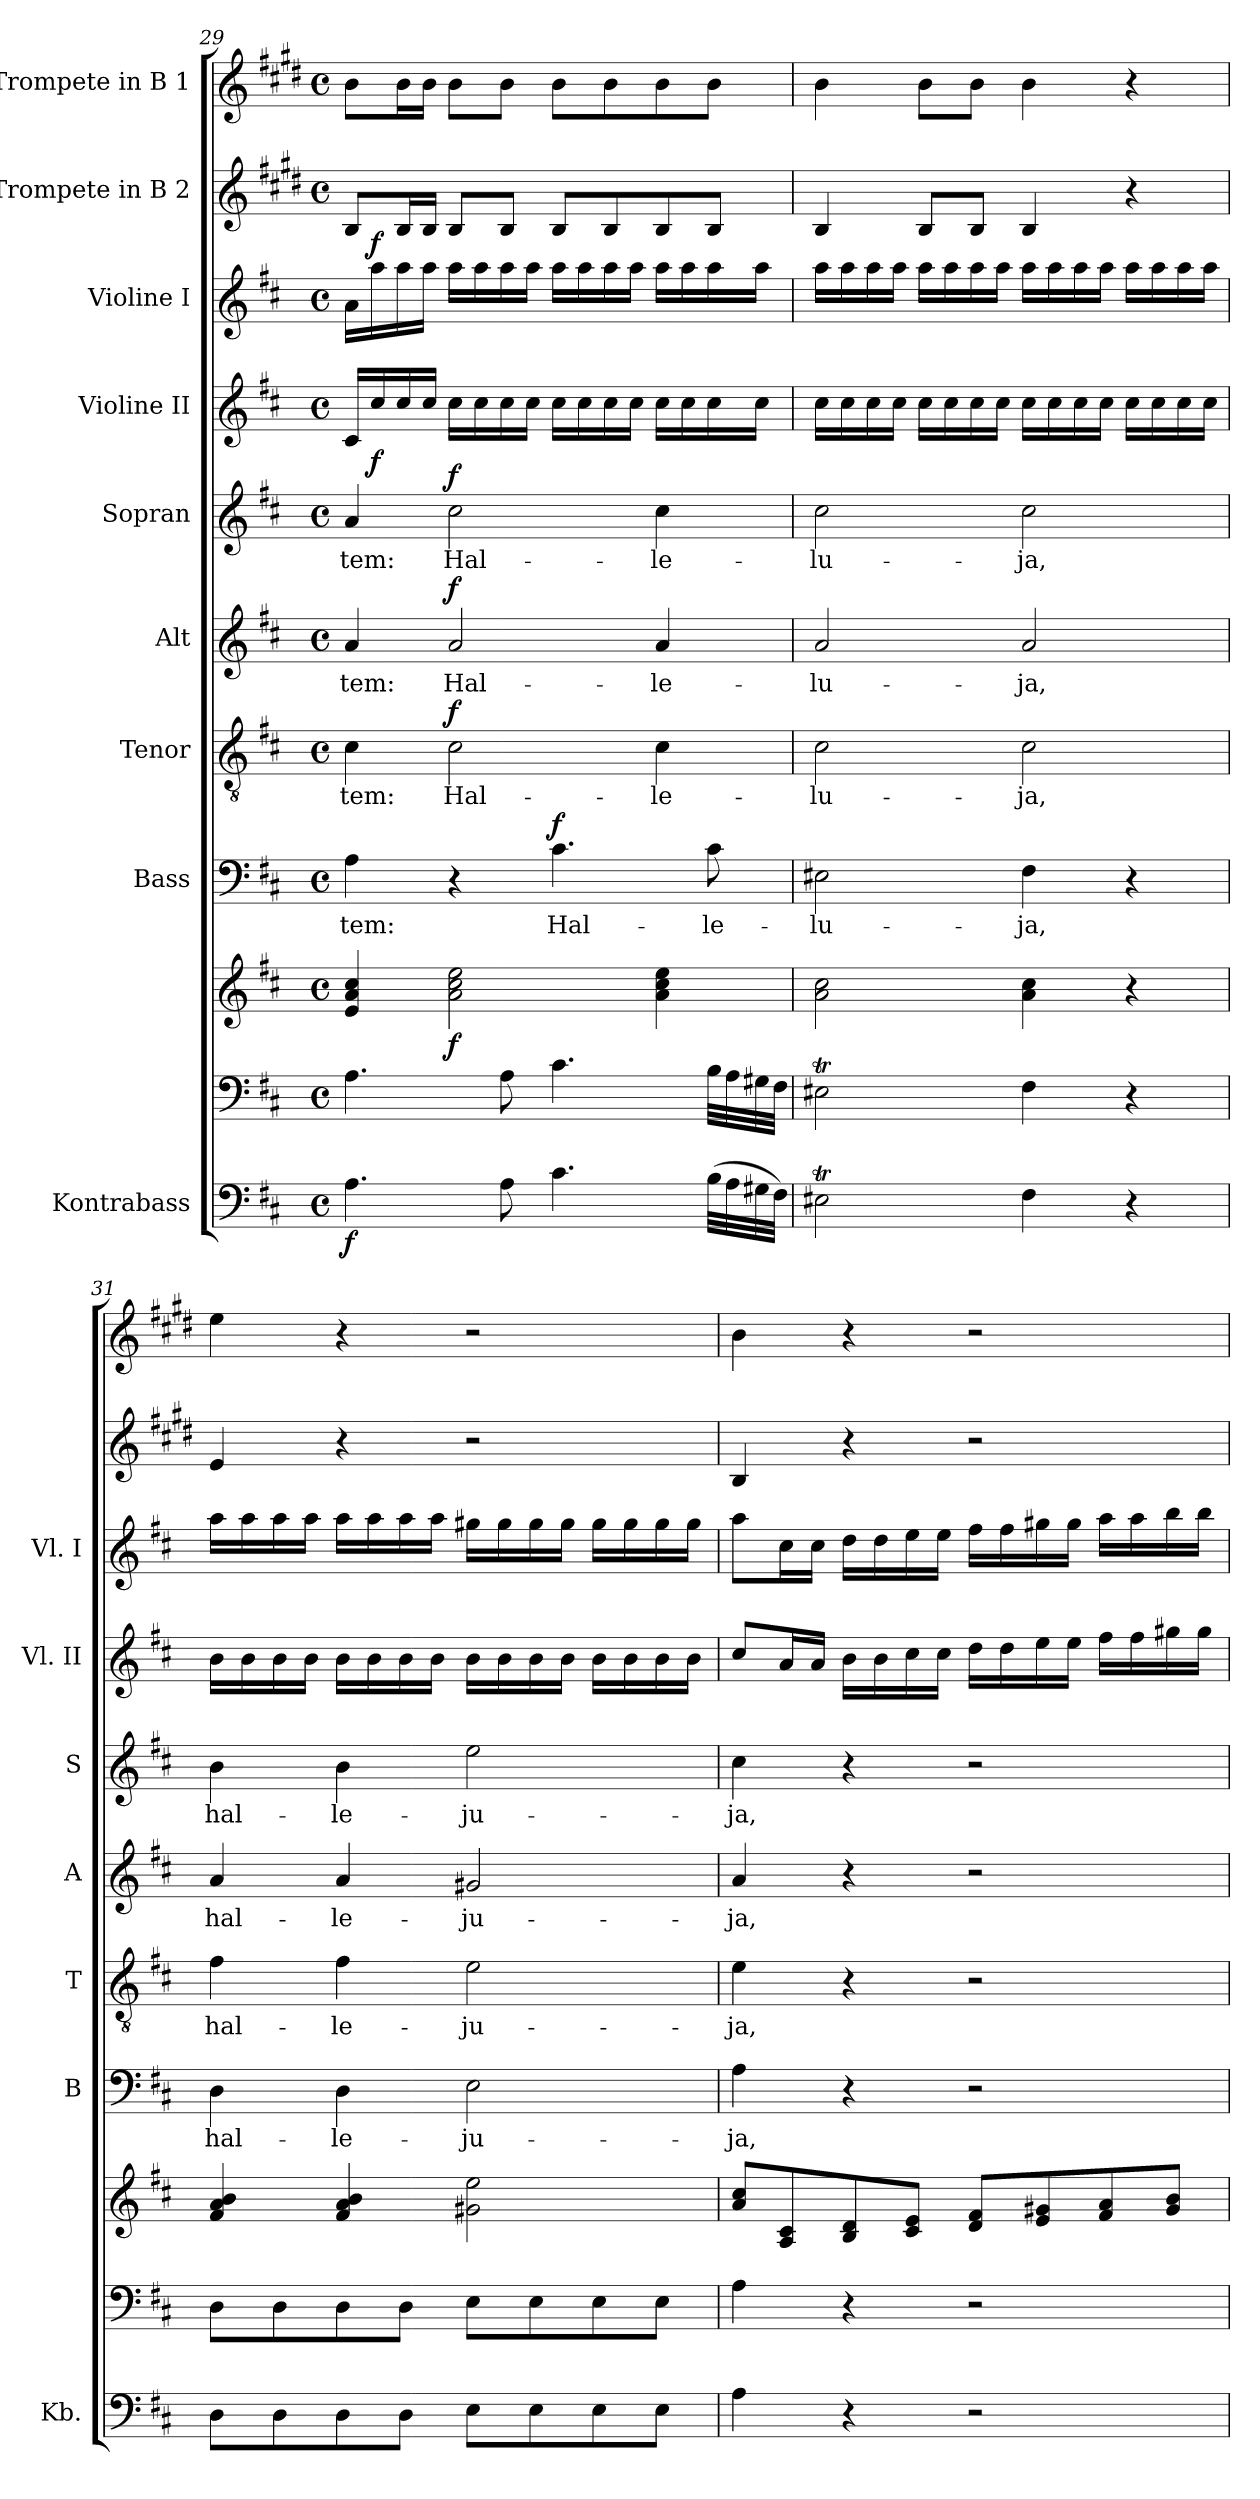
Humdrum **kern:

**kern	**dynam	**kern	**kern	**dynam	**kern	**text	**dynam	**kern	**text	**dynam	**kern	**text	**dynam	**kern	**text	**dynam	**kern	**dynam	**kern	**dynam	**kern	**kern
*part10	*part10	*part9	*part9	*part9	*part8	*part8	*part8	*part7	*part7	*part7	*part6	*part6	*part6	*part5	*part5	*part5	*part4	*part4	*part3	*part3	*part2	*part1
*staff11	*staff11	*staff10	*staff9	*staff9/10	*staff8	*staff8	*staff8	*staff7	*staff7	*staff7	*staff6	*staff6	*staff6	*staff5	*staff5	*staff5	*staff4	*staff4	*staff3	*staff3	*staff2	*staff1
*I"Kontrabass	*	*	*	*	*I"Bass	*	*	*I"Tenor	*	*	*I"Alt	*	*	*I"Sopran	*	*	*I"Violine II	*	*I"Violine I	*	*I"Trompete in B 2	*I"Trompete in B 1
*I'Kb.	*	*	*	*	*I'B	*	*	*I'T	*	*	*I'A	*	*	*I'S	*	*	*I'Vl. II	*	*I'Vl. I	*	*	*
*clefF4	*	*clefF4	*clefG2	*	*clefF4	*	*	*clefGv2	*	*	*clefG2	*	*	*clefG2	*	*	*clefG2	*	*clefG2	*	*clefG2	*clefG2
*ITrd7c12	*	*	*	*	*	*	*	*	*	*	*	*	*	*	*	*	*	*	*	*	*ITrd1c2	*ITrd1c2
*k[f#c#]	*	*k[f#c#]	*k[f#c#]	*	*k[f#c#]	*	*	*k[f#c#]	*	*	*k[f#c#]	*	*	*k[f#c#]	*	*	*k[f#c#]	*	*k[f#c#]	*	*k[f#c#]	*k[f#c#]
*D:	*	*D:	*D:	*	*D:	*	*	*D:	*	*	*D:	*	*	*D:	*	*	*D:	*	*D:	*	*D:	*D:
*M4/4	*	*M4/4	*M4/4	*	*M4/4	*	*	*M4/4	*	*	*M4/4	*	*	*M4/4	*	*	*M4/4	*	*M4/4	*	*M4/4	*M4/4
*met(c)	*	*met(c)	*met(c)	*	*met(c)	*	*	*met(c)	*	*	*met(c)	*	*	*met(c)	*	*	*met(c)	*	*met(c)	*	*met(c)	*met(c)
=29	=29	=29	=29	=29	=29	=29	=29	=29	=29	=29	=29	=29	=29	=29	=29	=29	=29	=29	=29	=29	=29	=29
!	!LO:DY:b	!	!	!	!	!LO:LY:b	!	!	!LO:LY:b	!	!	!LO:LY:b	!	!	!LO:LY:b	!	!	!	!	!	!	!
4.AA\	f	4.A\	4e/ 4a/ 4cc#/	.	4A\	-tem:	.	4c#\	-tem:	.	4a/	-tem:	.	4a/	-tem:	.	16c#/LL	.	16a\LL	.	8A/L	8a\L
!	!	!	!	!	!	!	!	!	!	!	!	!	!	!	!	!	!	!LO:DY:b	!	!LO:DY:a	!	!
.	.	.	.	.	.	.	.	.	.	.	.	.	.	.	.	.	16cc#/	f	16aa\	f	.	.
.	.	.	.	.	.	.	.	.	.	.	.	.	.	.	.	.	16cc#/	.	16aa\	.	16A/L	16a\L
.	.	.	.	.	.	.	.	.	.	.	.	.	.	.	.	.	16cc#/JJ	.	16aa\JJ	.	16A/JJ	16a\JJ
!	!	!	!	!LO:DY:b	!	!	!	!	!LO:LY:b	!LO:DY:a	!	!LO:LY:b	!LO:DY:a	!	!LO:LY:b	!LO:DY:a	!	!	!	!	!	!
.	.	.	2a\ 2cc#\ 2ee\	f	4r	.	.	2c#\	Hal-	f	2a/	Hal-	f	2cc#\	Hal-	f	16cc#\LL	.	16aa\LL	.	8A/L	8a\L
.	.	.	.	.	.	.	.	.	.	.	.	.	.	.	.	.	16cc#\	.	16aa\	.	.	.
8AA\	.	8A\	.	.	.	.	.	.	.	.	.	.	.	.	.	.	16cc#\	.	16aa\	.	8A/J	8a\J
.	.	.	.	.	.	.	.	.	.	.	.	.	.	.	.	.	16cc#\JJ	.	16aa\JJ	.	.	.
!	!	!	!	!	!	!LO:LY:b	!LO:DY:a	!	!	!	!	!	!	!	!	!	!	!	!	!	!	!
4.C#\	.	4.c#\	.	.	4.c#\	Hal-	f	.	.	.	.	.	.	.	.	.	16cc#\LL	.	16aa\LL	.	8A/L	8a\L
.	.	.	.	.	.	.	.	.	.	.	.	.	.	.	.	.	16cc#\	.	16aa\	.	.	.
.	.	.	.	.	.	.	.	.	.	.	.	.	.	.	.	.	16cc#\	.	16aa\	.	8A/	8a\
.	.	.	.	.	.	.	.	.	.	.	.	.	.	.	.	.	16cc#\JJ	.	16aa\JJ	.	.	.
!	!	!	!	!	!	!	!	!	!LO:LY:b	!	!	!LO:LY:b	!	!	!LO:LY:b	!	!	!	!	!	!	!
.	.	.	4a\ 4cc#\ 4ee\	.	.	.	.	4c#\	-le-	.	4a/	-le-	.	4cc#\	-le-	.	16cc#\LL	.	16aa\LL	.	8A/	8a\
.	.	.	.	.	.	.	.	.	.	.	.	.	.	.	.	.	16cc#\	.	16aa\	.	.	.
!	!	!	!	!	!	!LO:LY:b	!	!	!	!	!	!	!	!	!	!	!	!	!	!	!	!
(>32BB\LLL	.	32B\LLL	.	.	8c#\	-le-	.	.	.	.	.	.	.	.	.	.	16cc#\	.	16aa\	.	8A/J	8a\J
32AA\	.	32A\	.	.	.	.	.	.	.	.	.	.	.	.	.	.	.	.	.	.	.	.
32GG#X\	.	32G#X\	.	.	.	.	.	.	.	.	.	.	.	.	.	.	16cc#\JJ	.	16aa\JJ	.	.	.
32FF#\JJJ)	.	32F#\JJJ	.	.	.	.	.	.	.	.	.	.	.	.	.	.	.	.	.	.	.	.
!!LO:PB:g=z
=30	=30	=30	=30	=30	=30	=30	=30	=30	=30	=30	=30	=30	=30	=30	=30	=30	=30	=30	=30	=30	=30	=30
!	!	!	!	!	!	!LO:LY:b	!	!	!LO:LY:b	!	!	!LO:LY:b	!	!	!LO:LY:b	!	!	!	!	!	!	!
2EE#Xt\	.	2E#Xt\	2a\ 2cc#\	.	2E#X\	-lu-	.	2c#\	-lu-	.	2a/	-lu-	.	2cc#\	-lu-	.	16cc#\LL	.	16aa\LL	.	4A/	4a\
.	.	.	.	.	.	.	.	.	.	.	.	.	.	.	.	.	16cc#\	.	16aa\	.	.	.
.	.	.	.	.	.	.	.	.	.	.	.	.	.	.	.	.	16cc#\	.	16aa\	.	.	.
.	.	.	.	.	.	.	.	.	.	.	.	.	.	.	.	.	16cc#\JJ	.	16aa\JJ	.	.	.
.	.	.	.	.	.	.	.	.	.	.	.	.	.	.	.	.	16cc#\LL	.	16aa\LL	.	8A/L	8a\L
.	.	.	.	.	.	.	.	.	.	.	.	.	.	.	.	.	16cc#\	.	16aa\	.	.	.
.	.	.	.	.	.	.	.	.	.	.	.	.	.	.	.	.	16cc#\	.	16aa\	.	8A/J	8a\J
.	.	.	.	.	.	.	.	.	.	.	.	.	.	.	.	.	16cc#\JJ	.	16aa\JJ	.	.	.
!	!	!	!	!	!	!LO:LY:b	!	!	!LO:LY:b	!	!	!LO:LY:b	!	!	!LO:LY:b	!	!	!	!	!	!	!
4FF#\	.	4F#\	4a\ 4cc#\	.	4F#\	-ja,	.	2c#\	-ja,	.	2a/	-ja,	.	2cc#\	-ja,	.	16cc#\LL	.	16aa\LL	.	4A/	4a\
.	.	.	.	.	.	.	.	.	.	.	.	.	.	.	.	.	16cc#\	.	16aa\	.	.	.
.	.	.	.	.	.	.	.	.	.	.	.	.	.	.	.	.	16cc#\	.	16aa\	.	.	.
.	.	.	.	.	.	.	.	.	.	.	.	.	.	.	.	.	16cc#\JJ	.	16aa\JJ	.	.	.
4r	.	4r	4r	.	4r	.	.	.	.	.	.	.	.	.	.	.	16cc#\LL	.	16aa\LL	.	4r	4r
.	.	.	.	.	.	.	.	.	.	.	.	.	.	.	.	.	16cc#\	.	16aa\	.	.	.
.	.	.	.	.	.	.	.	.	.	.	.	.	.	.	.	.	16cc#\	.	16aa\	.	.	.
.	.	.	.	.	.	.	.	.	.	.	.	.	.	.	.	.	16cc#\JJ	.	16aa\JJ	.	.	.
=31	=31	=31	=31	=31	=31	=31	=31	=31	=31	=31	=31	=31	=31	=31	=31	=31	=31	=31	=31	=31	=31	=31
!	!	!	!	!	!	!LO:LY:b	!	!	!LO:LY:b	!	!	!LO:LY:b	!	!	!LO:LY:b	!	!	!	!	!	!	!
8DD\L	.	8D\L	4f#/ 4a/ 4b/	.	4D\	hal-	.	4f#\	hal-	.	4a/	hal-	.	4b\	hal-	.	16b\LL	.	16aa\LL	.	4d/	4dd\
.	.	.	.	.	.	.	.	.	.	.	.	.	.	.	.	.	16b\	.	16aa\	.	.	.
8DD\	.	8D\	.	.	.	.	.	.	.	.	.	.	.	.	.	.	16b\	.	16aa\	.	.	.
.	.	.	.	.	.	.	.	.	.	.	.	.	.	.	.	.	16b\JJ	.	16aa\JJ	.	.	.
!	!	!	!	!	!	!LO:LY:b	!	!	!LO:LY:b	!	!	!LO:LY:b	!	!	!LO:LY:b	!	!	!	!	!	!	!
8DD\	.	8D\	4f#/ 4a/ 4b/	.	4D\	-le-	.	4f#\	-le-	.	4a/	-le-	.	4b\	-le-	.	16b\LL	.	16aa\LL	.	4r	4r
.	.	.	.	.	.	.	.	.	.	.	.	.	.	.	.	.	16b\	.	16aa\	.	.	.
8DD\J	.	8D\J	.	.	.	.	.	.	.	.	.	.	.	.	.	.	16b\	.	16aa\	.	.	.
.	.	.	.	.	.	.	.	.	.	.	.	.	.	.	.	.	16b\JJ	.	16aa\JJ	.	.	.
!	!	!	!	!	!	!LO:LY:b	!	!	!LO:LY:b	!	!	!LO:LY:b	!	!	!LO:LY:b	!	!	!	!	!	!	!
8EE\L	.	8E\L	2g#X\ 2ee\	.	2E\	-ju-	.	2e\	-ju-	.	2g#X/	-ju-	.	2ee\	-ju-	.	16b\LL	.	16gg#X\LL	.	2r	2r
.	.	.	.	.	.	.	.	.	.	.	.	.	.	.	.	.	16b\	.	16gg#\	.	.	.
8EE\	.	8E\	.	.	.	.	.	.	.	.	.	.	.	.	.	.	16b\	.	16gg#\	.	.	.
.	.	.	.	.	.	.	.	.	.	.	.	.	.	.	.	.	16b\JJ	.	16gg#\JJ	.	.	.
8EE\	.	8E\	.	.	.	.	.	.	.	.	.	.	.	.	.	.	16b\LL	.	16gg#\LL	.	.	.
.	.	.	.	.	.	.	.	.	.	.	.	.	.	.	.	.	16b\	.	16gg#\	.	.	.
8EE\J	.	8E\J	.	.	.	.	.	.	.	.	.	.	.	.	.	.	16b\	.	16gg#\	.	.	.
.	.	.	.	.	.	.	.	.	.	.	.	.	.	.	.	.	16b\JJ	.	16gg#\JJ	.	.	.
=32	=32	=32	=32	=32	=32	=32	=32	=32	=32	=32	=32	=32	=32	=32	=32	=32	=32	=32	=32	=32	=32	=32
!	!	!	!	!	!	!LO:LY:b	!	!	!LO:LY:b	!	!	!LO:LY:b	!	!	!LO:LY:b	!	!	!	!	!	!	!
4AA\	.	4A\	8a/ 8cc#/L	.	4A\	-ja,	.	4e\	-ja,	.	4a/	-ja,	.	4cc#\	-ja,	.	8cc#/L	.	8aa\L	.	4A/	4a\
.	.	.	8A/ 8c#/	.	.	.	.	.	.	.	.	.	.	.	.	.	16a/L	.	16cc#\L	.	.	.
.	.	.	.	.	.	.	.	.	.	.	.	.	.	.	.	.	16a/JJ	.	16cc#\JJ	.	.	.
4r	.	4r	8B/ 8d/	.	4r	.	.	4r	.	.	4r	.	.	4r	.	.	16b\LL	.	16dd\LL	.	4r	4r
.	.	.	.	.	.	.	.	.	.	.	.	.	.	.	.	.	16b\	.	16dd\	.	.	.
.	.	.	8c#/ 8e/J	.	.	.	.	.	.	.	.	.	.	.	.	.	16cc#\	.	16ee\	.	.	.
.	.	.	.	.	.	.	.	.	.	.	.	.	.	.	.	.	16cc#\JJ	.	16ee\JJ	.	.	.
2r	.	2r	8d/ 8f#/L	.	2r	.	.	2r	.	.	2r	.	.	2r	.	.	16dd\LL	.	16ff#\LL	.	2r	2r
.	.	.	.	.	.	.	.	.	.	.	.	.	.	.	.	.	16dd\	.	16ff#\	.	.	.
.	.	.	8e/ 8g#X/	.	.	.	.	.	.	.	.	.	.	.	.	.	16ee\	.	16gg#X\	.	.	.
.	.	.	.	.	.	.	.	.	.	.	.	.	.	.	.	.	16ee\JJ	.	16gg#\JJ	.	.	.
.	.	.	8f#/ 8a/	.	.	.	.	.	.	.	.	.	.	.	.	.	16ff#\LL	.	16aa\LL	.	.	.
.	.	.	.	.	.	.	.	.	.	.	.	.	.	.	.	.	16ff#\	.	16aa\	.	.	.
.	.	.	8g#/ 8b/J	.	.	.	.	.	.	.	.	.	.	.	.	.	16gg#X\	.	16bb\	.	.	.
.	.	.	.	.	.	.	.	.	.	.	.	.	.	.	.	.	16gg#\JJ	.	16bb\JJ	.	.	.
=	=	=	=	=	=	=	=	=	=	=	=	=	=	=	=	=	=	=	=	=	=	=
*-	*-	*-	*-	*-	*-	*-	*-	*-	*-	*-	*-	*-	*-	*-	*-	*-	*-	*-	*-	*-	*-	*-
